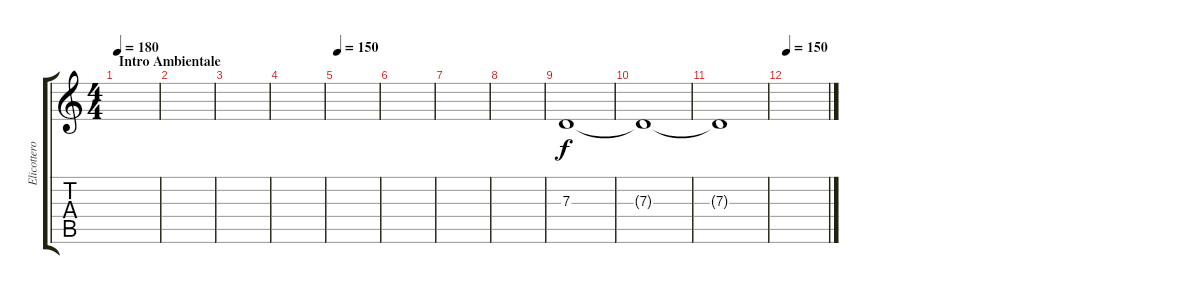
\track ("Elicottero" "Elicottero") {instrument helicopter}
\staff {score tabs}
\tuning (E4 B3 G3 D3 A2 E2) {hide}
\ts (4 4)
\section ("" "Intro Ambientale")
\tempo 180
\tempo 150
\tempo 180
\clef g2
\ks c
|
|
|
|
\tempo 150
|
|
|
|
7.3.1{volume 4} |
7.3{t}.1{volume 6} |
7.3{t}.1{volume 8} |
\tempo 150
